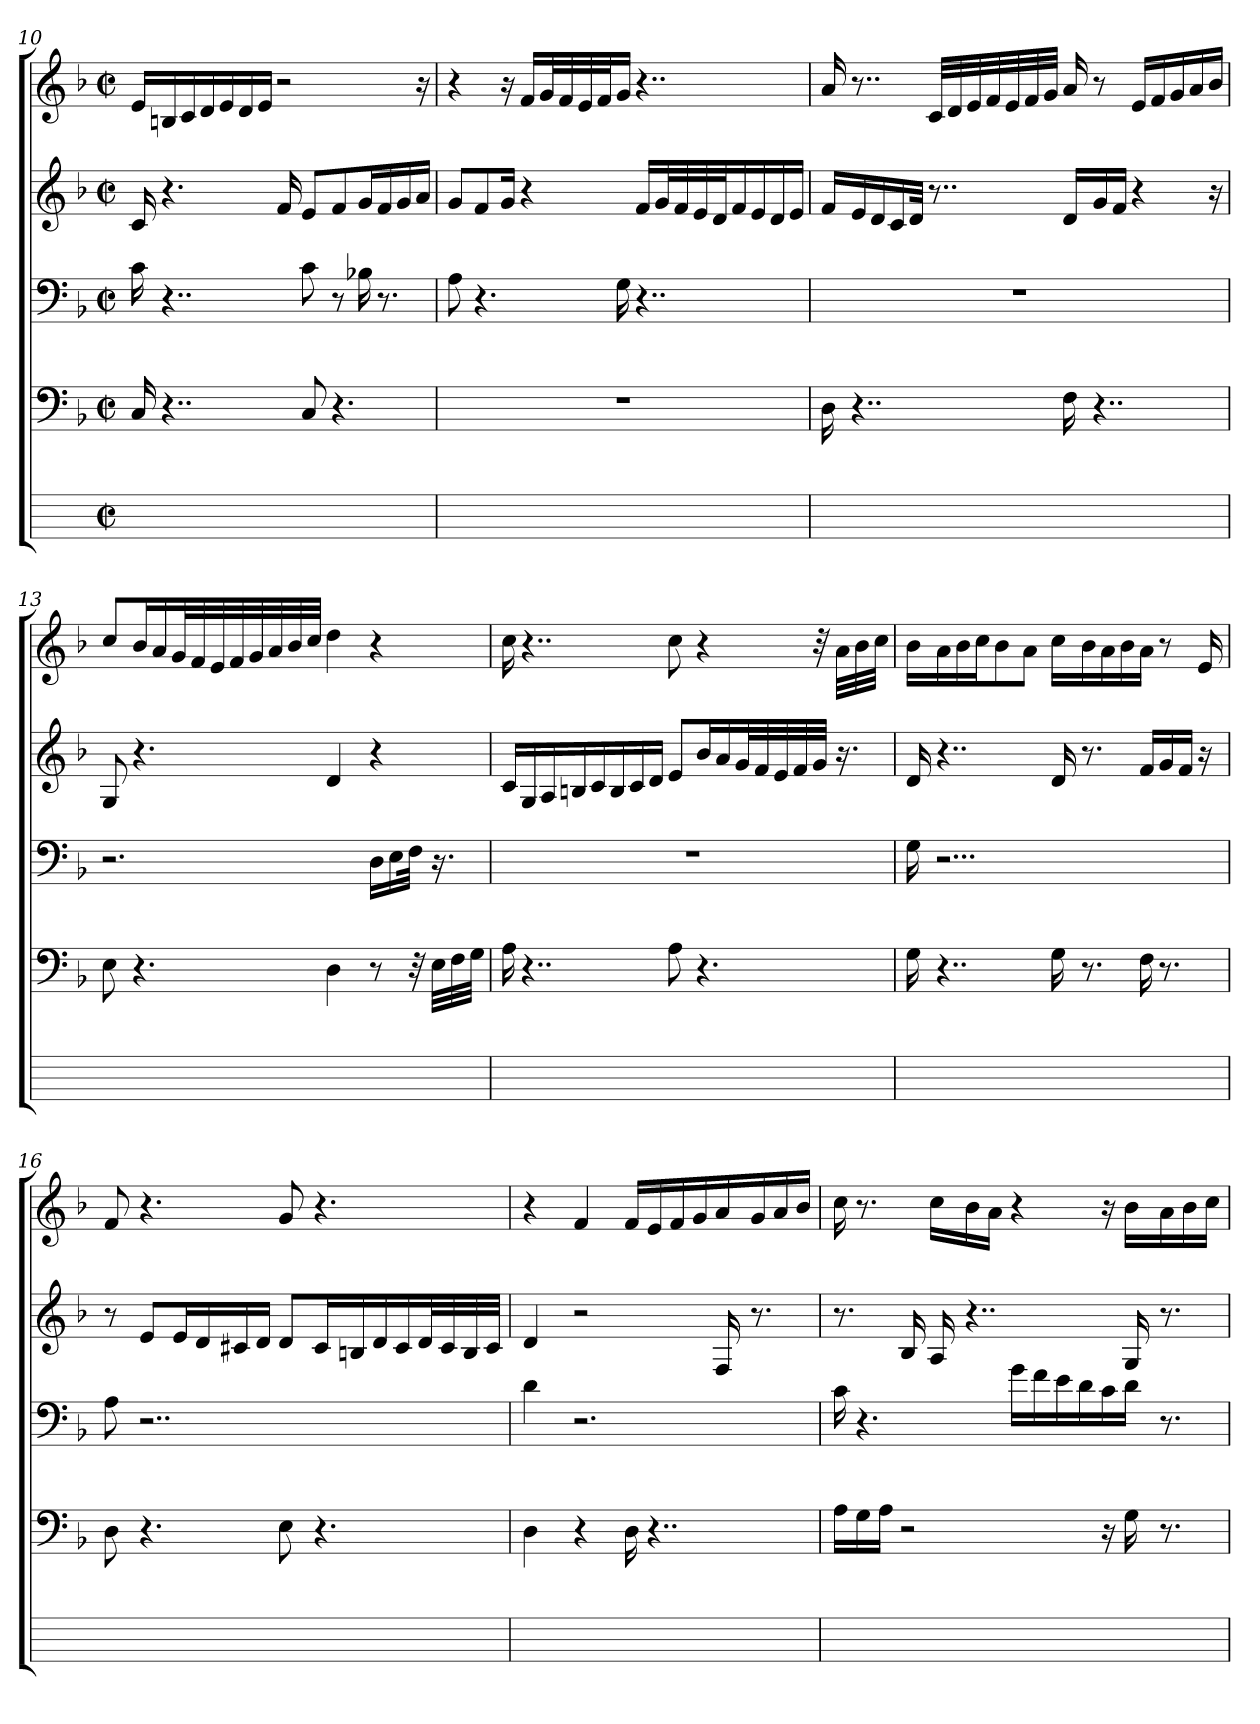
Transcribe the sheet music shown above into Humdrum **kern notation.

**kern	**kern	**kern	**kern	**kern
*part5	*part4	*part3	*part2	*part1
*staff5	*staff4	*staff3	*staff2	*staff1
*	*clefF4	*clefF4	*clefG2	*clefG2
*	*k[b-]	*k[b-]	*k[b-]	*k[b-]
*	*F:	*F:	*F:	*F:
*M2/2	*M2/2	*M2/2	*M2/2	*M2/2
*met(c|)	*met(c|)	*met(c|)	*met(c|)	*met(c|)
=10	=10	=10	=10	=10
1ryy	16C	16c	16c	16eLL
.	4..r	4..r	4.r	16Bni
.	.	.	.	16ci
.	.	.	.	16di
.	.	.	.	16ei
.	.	.	.	16di
.	.	.	.	16ejJJ
.	.	.	16fi	2r
.	8Cj	8cj	8eL	.
.	4.r	8r	8f	.
.	.	16B-X	16gL	.
.	.	8.r	16fi	.
.	.	.	16gi	.
.	.	.	16aiJJ	16r
=11	=11	=11	=11	=11
1ryy	1r	8A	8gjL	4r
.	.	4.r	8f	.
.	.	.	16gZJk	16r
.	.	.	4r	16fiLL
.	.	.	.	32giL
.	.	.	.	32fi
.	.	.	.	32ei
.	.	.	.	32fiJ
.	.	16G	.	16gJJ
.	.	4..r	16fiLL	4..r
.	.	.	32giL	.
.	.	.	32fi	.
.	.	.	32ei	.
.	.	.	32diJ	.
.	.	.	16fj	.
.	.	.	16ei	.
.	.	.	16di	.
.	.	.	16eiJJ	.
=12	=12	=12	=12	=12
1ryy	16D	1r	16fLL	16a
.	4..r	.	16ei	8..r
.	.	.	16di	.
.	.	.	16ci	.
.	.	.	32dJJk	.
.	.	.	8..r	32ciLLL
.	.	.	.	32di
.	.	.	.	32ei
.	.	.	.	32fi
.	.	.	.	32ei
.	.	.	.	32fi
.	.	.	.	32giJJJ
.	16F	.	16djLL	16aj
.	4..r	.	16gi	8r
.	.	.	16fZJJ	.
.	.	.	4r	16eiLL
.	.	.	.	16fZ
.	.	.	.	16gi
.	.	.	.	16aZ
.	.	.	16r	16b-iJJ
=13	=13	=13	=13	=13
1ryy	8E	2.r	8G	8ccL
.	4.r	.	4.r	16b-iL
.	.	.	.	16ai
.	.	.	.	32giL
.	.	.	.	32fi
.	.	.	.	32ei
.	.	.	.	32fi
.	.	.	.	32gi
.	.	.	.	32ai
.	.	.	.	32b-i
.	.	.	.	32cciJJJ
.	4D	.	4dZ	4dd
.	8r	16DiLL	4r	4r
.	.	16Ei	.	.
.	32r	32FjJJk	.	.
.	32EiLLL	16.r	.	.
.	32Fi	.	.	.
.	32GiJJJ	.	.	.
=14	=14	=14	=14	=14
1ryy	16A	1r	16cLL	16ccZ
.	4..r	.	16Gi	4..r
.	.	.	16Ai	.
.	.	.	16Bni	.
.	.	.	16cj	.
.	.	.	16Bi	.
.	.	.	16ci	.
.	.	.	16diJJ	.
.	8Aj	.	8eL	8ccj
.	4.r	.	16b-iL	4r
.	.	.	16ai	.
.	.	.	32gZL	.
.	.	.	32fi	.
.	.	.	32ei	.
.	.	.	32fi	.
.	.	.	32gZJJJ	32r
.	.	.	16.r	32aiLLL
.	.	.	.	32b-i
.	.	.	.	32cciJJJ
=15	=15	=15	=15	=15
1ryy	16G	16G	16dZ	16b-LL
.	4..r	2...r	4..r	16ai
.	.	.	.	16b-i
.	.	.	.	16cciJ
.	.	.	.	8b-i
.	.	.	.	8aJ
.	16Gj	.	16d	16ccZLL
.	8.r	.	8.r	16b-i
.	.	.	.	16aZ
.	.	.	.	16b-i
.	16F	.	16fLL	16aJJ
.	8.r	.	16gi	8r
.	.	.	16fjJJ	.
.	.	.	16r	16ei
=16	=16	=16	=16	=16
1ryy	8D	8A	8r	8f
.	4.r	2..r	8eL	4.r
.	.	.	16ejL	.
.	.	.	16di	.
.	.	.	16c#Xi	.
.	.	.	16diJJ	.
.	8E	.	8djL	8g
.	4.r	.	16c#iL	4.r
.	.	.	16Bni	.
.	.	.	16dj	.
.	.	.	16c#i	.
.	.	.	32diL	.
.	.	.	32c#i	.
.	.	.	32Bi	.
.	.	.	32c#iJJJ	.
=17	=17	=17	=17	=17
1ryy	4D	4d	4d	4r
.	4r	2.r	2r	4f
.	16Dj	.	.	16fjLL
.	4..r	.	.	16ei
.	.	.	.	16fj
.	.	.	.	16gi
.	.	.	16F	16a
.	.	.	8.r	16gi
.	.	.	.	16aj
.	.	.	.	16b-iJJ
=18	=18	=18	=18	=18
1ryy	16ALL	16c	8.r	16cc
.	16Gi	4.r	.	8.r
.	16AjJJ	.	.	.
.	2r	.	16B-i	.
.	.	.	16A	16ccjLL
.	.	.	4..r	16b-i
.	.	.	.	16aZJJ
.	.	16giLL	.	4r
.	.	16fZ	.	.
.	.	16ei	.	.
.	.	16dZ	.	.
.	16r	16ci	.	16r
.	16G	16dZJJ	16G	16b-LL
.	8.r	8.r	8.r	16ai
.	.	.	.	16b-i
.	.	.	.	16cciJJ
=	=	=	=	=
*-	*-	*-	*-	*-
